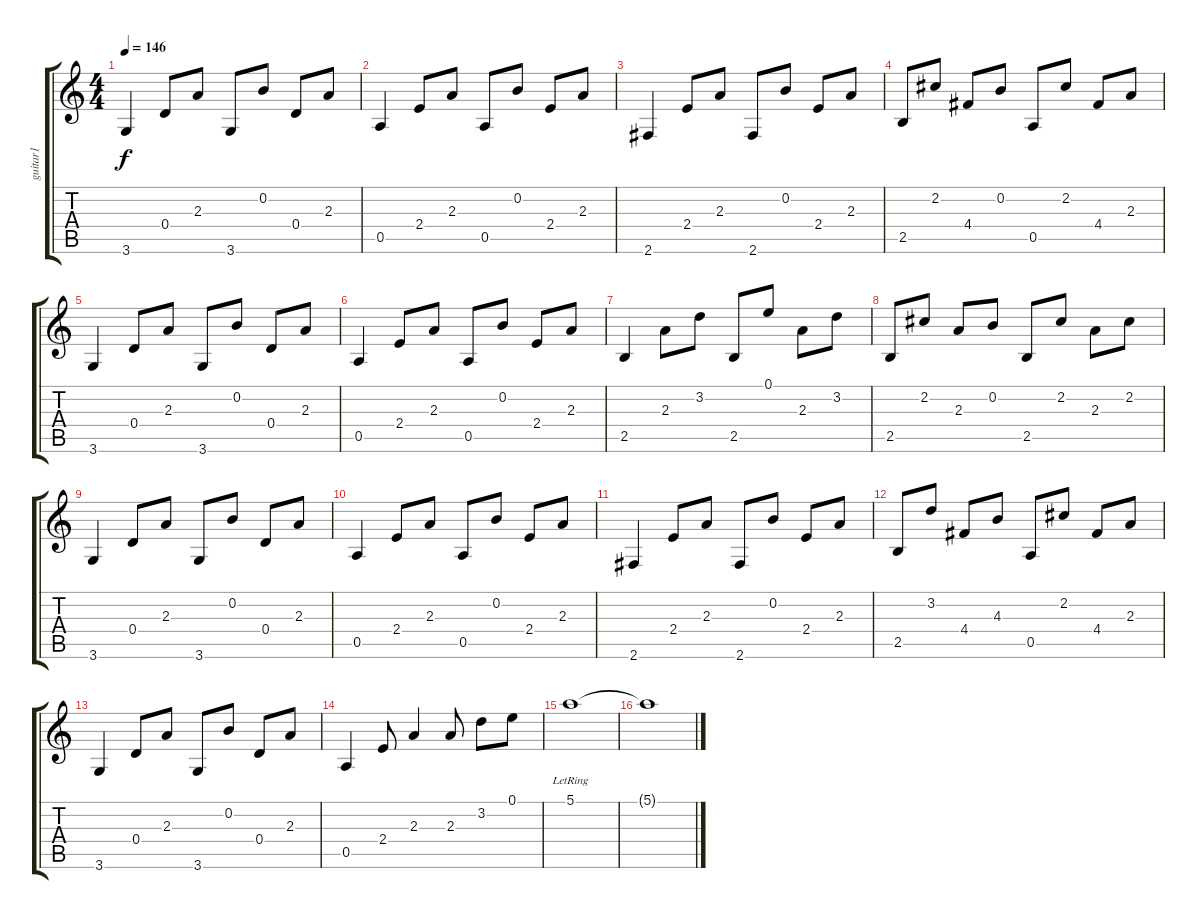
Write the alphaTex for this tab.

\track ("guitar1" "guitar1") {instrument acousticguitarsteel}
\staff {score tabs}
\tuning (E4 B3 G3 D3 A2 E2) {hide}
\ts (4 4)
\tempo 146
\clef g2
\ks c
3.6.4{dy f} 0.4.8 2.3.8 3.6.8 0.2.8 0.4.8 2.3.8 |
0.5.4 2.4.8 2.3.8 0.5.8 0.2.8 2.4.8 2.3.8 |
2.6.4 2.4.8 2.3.8 2.6.8 0.2.8 2.4.8 2.3.8 |
2.5.8 2.2.8 4.4.8 0.2.8 0.5.8 2.2.8 4.4.8 2.3.8 |
3.6.4 0.4.8 2.3.8 3.6.8 0.2.8 0.4.8 2.3.8 |
0.5.4 2.4.8 2.3.8 0.5.8 0.2.8 2.4.8 2.3.8 |
2.5.4 2.3.8 3.2.8 2.5.8 0.1.8 2.3.8 3.2.8 |
2.5.8 2.2.8 2.3.8 0.2.8 2.5.8 2.2.8 2.3.8 2.2.8 |
3.6.4 0.4.8 2.3.8 3.6.8 0.2.8 0.4.8 2.3.8 |
0.5.4 2.4.8 2.3.8 0.5.8 0.2.8 2.4.8 2.3.8 |
2.6.4 2.4.8 2.3.8 2.6.8 0.2.8 2.4.8 2.3.8 |
2.5.8 3.2.8 4.4.8 4.3.8 0.5.8 2.2.8 4.4.8 2.3.8 |
3.6.4 0.4.8 2.3.8 3.6.8 0.2.8 0.4.8 2.3.8 |
0.5.4 2.4.8 2.3.4 2.3.8 3.2.8 0.1.8 |
5.1{lr}.1 |
5.1{t}.1
